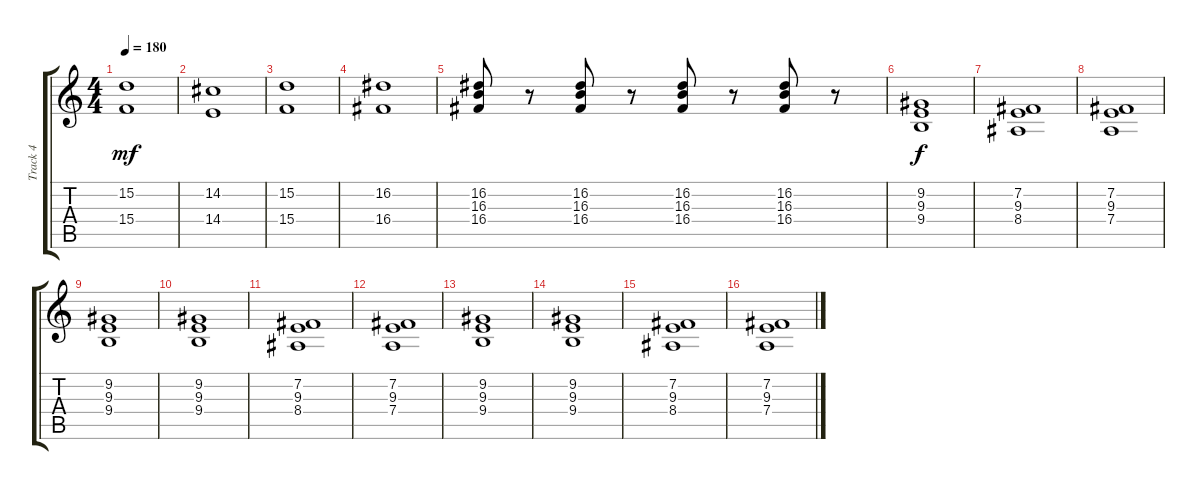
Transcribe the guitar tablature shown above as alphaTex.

\track ("Track 4" "Track 4") {instrument stringensemble1}
\staff {score tabs}
\tuning (E4 B3 G3 D3 A2 E2) {hide}
\ts (4 4)
\tempo 180
\clef g2
\ks c
(15.2 15.4).1{dy mf} |
(14.2 14.4).1 |
(15.2 15.4).1 |
(16.2 16.4).1 |
(16.2 16.3 16.4).8 r.8 (16.2 16.3 16.4).8 r.8 (16.2 16.3 16.4).8 r.8 (16.2 16.3 16.4).8 r.8 |
(9.2 9.3 9.4).1{dy f} |
(7.2 9.3 8.4).1 |
(7.2 9.3 7.4).1 |
(9.2 9.3 9.4).1 |
(9.2 9.3 9.4).1 |
(7.2 9.3 8.4).1 |
(7.2 9.3 7.4).1 |
(9.2 9.3 9.4).1 |
(9.2 9.3 9.4).1 |
(7.2 9.3 8.4).1 |
(7.2 9.3 7.4).1
